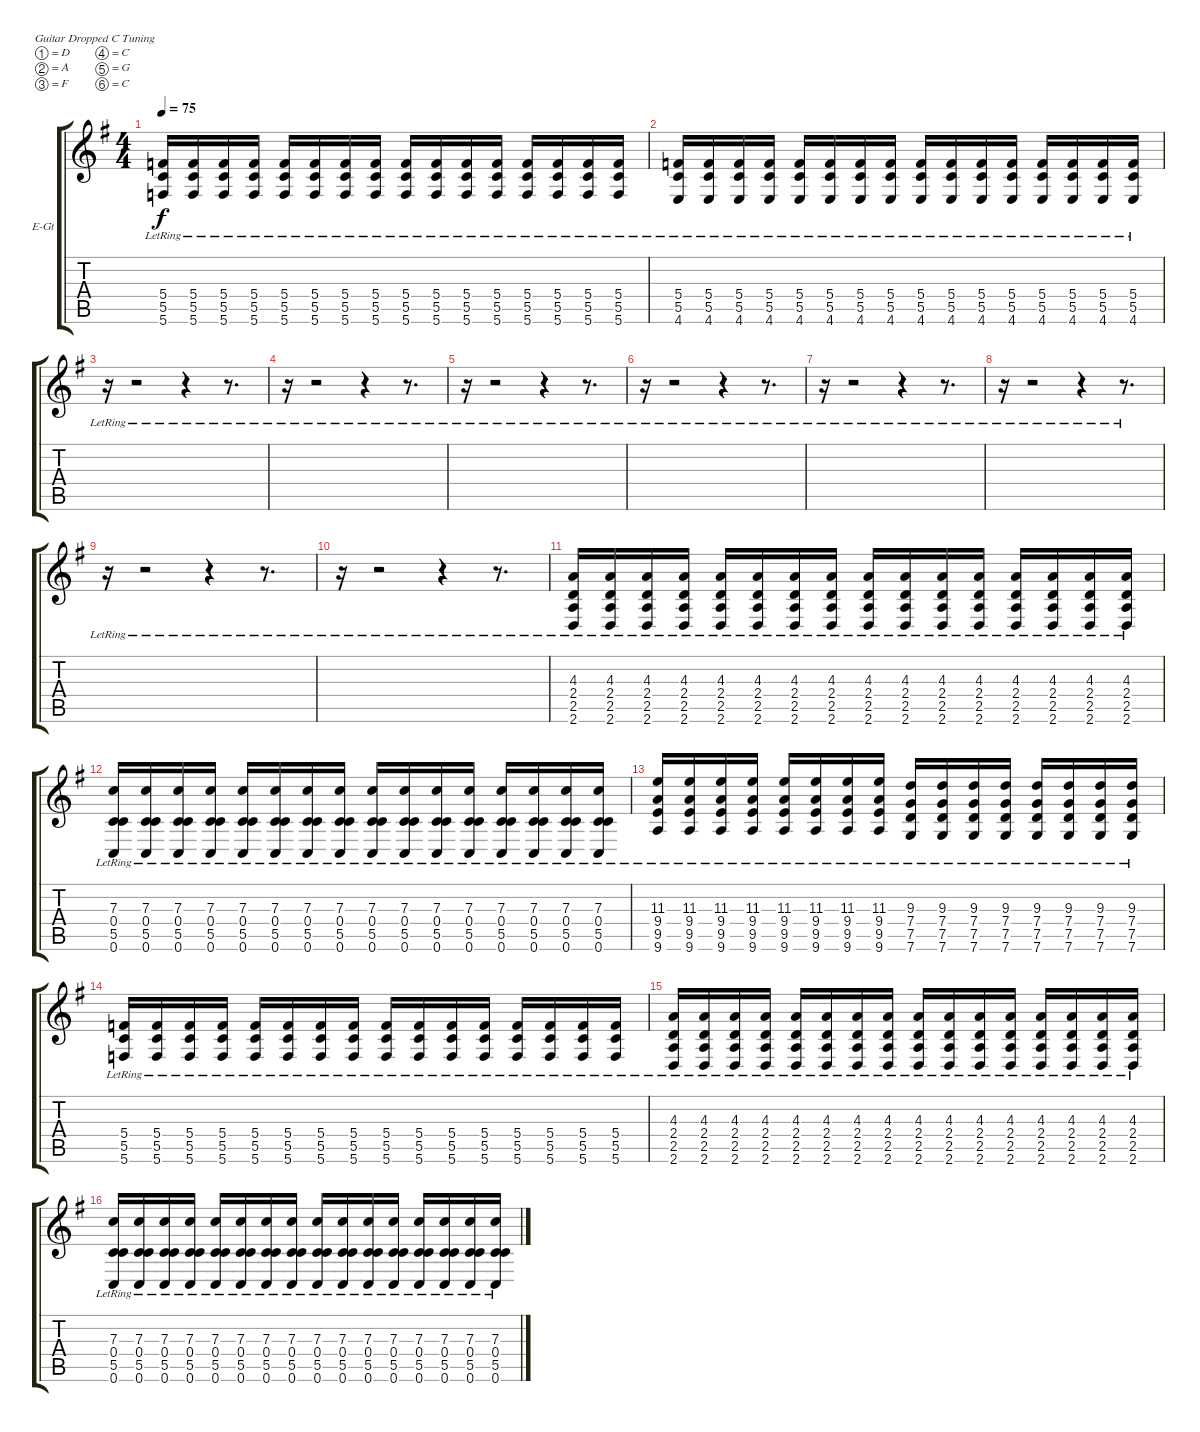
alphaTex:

\bracketExtendMode groupsimilarinstruments
\firstSystemTrackNameOrientation horizontal
\otherSystemsTrackNameOrientation horizontal
\track ("Steel Guitar" "E-Gt") {instrument electricguitarclean}
\staff {score tabs}
\tuning (D4 A3 F3 C3 G2 C2)
\ts (4 4)
\tempo 75
\clef g2
\ks eminor
(5.4{lr} 5.5{lr} 5.6{lr}).16{dy f} (5.4{lr} 5.5{lr} 5.6{lr}).16 (5.4{lr} 5.5{lr} 5.6{lr}).16 (5.4{lr} 5.5{lr} 5.6{lr}).16 (5.4{lr} 5.5{lr} 5.6{lr}).16 (5.4{lr} 5.5{lr} 5.6{lr}).16 (5.4{lr} 5.5{lr} 5.6{lr}).16 (5.4{lr} 5.5{lr} 5.6{lr}).16 (5.4{lr} 5.5{lr} 5.6{lr}).16 (5.4{lr} 5.5{lr} 5.6{lr}).16 (5.4{lr} 5.5{lr} 5.6{lr}).16 (5.4{lr} 5.5{lr} 5.6{lr}).16 (5.4{lr} 5.5{lr} 5.6{lr}).16 (5.4{lr} 5.5{lr} 5.6{lr}).16 (5.4{lr} 5.5{lr} 5.6{lr}).16 (5.4{lr} 5.5{lr} 5.6{lr}).16 |
(5.4{lr} 5.5{lr} 4.6{lr}).16 (5.4{lr} 5.5{lr} 4.6{lr}).16 (5.4{lr} 5.5{lr} 4.6{lr}).16 (5.4{lr} 5.5{lr} 4.6{lr}).16 (5.4{lr} 5.5{lr} 4.6{lr}).16 (5.4{lr} 5.5{lr} 4.6{lr}).16 (5.4{lr} 5.5{lr} 4.6{lr}).16 (5.4{lr} 5.5{lr} 4.6{lr}).16 (5.4{lr} 5.5{lr} 4.6{lr}).16 (5.4{lr} 5.5{lr} 4.6{lr}).16 (5.4{lr} 5.5{lr} 4.6{lr}).16 (5.4{lr} 5.5{lr} 4.6{lr}).16 (5.4{lr} 5.5{lr} 4.6{lr}).16 (5.4{lr} 5.5{lr} 4.6{lr}).16 (5.4{lr} 5.5{lr} 4.6{lr}).16 (5.4{lr} 5.5{lr} 4.6{lr}).16 |
r.16 r.2 r.4 r.8{d} |
r.16 r.2 r.4 r.8{d} |
r.16 r.2 r.4 r.8{d} |
r.16 r.2 r.4 r.8{d} |
r.16 r.2 r.4 r.8{d} |
r.16 r.2 r.4 r.8{d} |
r.16 r.2 r.4 r.8{d} |
r.16 r.2 r.4 r.8{d} |
(4.3{lr} 2.4{lr} 2.5{lr} 2.6{lr}).16 (4.3{lr} 2.4{lr} 2.5{lr} 2.6{lr}).16 (4.3{lr} 2.4{lr} 2.5{lr} 2.6{lr}).16 (4.3{lr} 2.4{lr} 2.5{lr} 2.6{lr}).16 (4.3{lr} 2.4{lr} 2.5{lr} 2.6{lr}).16 (4.3{lr} 2.4{lr} 2.5{lr} 2.6{lr}).16 (4.3{lr} 2.4{lr} 2.5{lr} 2.6{lr}).16 (4.3{lr} 2.4{lr} 2.5{lr} 2.6{lr}).16 (4.3{lr} 2.4{lr} 2.5{lr} 2.6{lr}).16 (4.3{lr} 2.4{lr} 2.5{lr} 2.6{lr}).16 (4.3{lr} 2.4{lr} 2.5{lr} 2.6{lr}).16 (4.3{lr} 2.4{lr} 2.5{lr} 2.6{lr}).16 (4.3{lr} 2.4{lr} 2.5{lr} 2.6{lr}).16 (4.3{lr} 2.4{lr} 2.5{lr} 2.6{lr}).16 (4.3{lr} 2.4{lr} 2.5{lr} 2.6{lr}).16 (4.3{lr} 2.4{lr} 2.5{lr} 2.6{lr}).16 |
(7.3{lr} 0.4{lr} 5.5{lr} 0.6{lr}).16 (7.3{lr} 0.4{lr} 5.5{lr} 0.6{lr}).16 (7.3{lr} 0.4{lr} 5.5{lr} 0.6{lr}).16 (7.3{lr} 0.4{lr} 5.5{lr} 0.6{lr}).16 (7.3{lr} 0.4{lr} 5.5{lr} 0.6{lr}).16 (7.3{lr} 0.4{lr} 5.5{lr} 0.6{lr}).16 (7.3{lr} 0.4{lr} 5.5{lr} 0.6{lr}).16 (7.3{lr} 0.4{lr} 5.5{lr} 0.6{lr}).16 (7.3{lr} 0.4{lr} 5.5{lr} 0.6{lr}).16 (7.3{lr} 0.4{lr} 5.5{lr} 0.6{lr}).16 (7.3{lr} 0.4{lr} 5.5{lr} 0.6{lr}).16 (7.3{lr} 0.4{lr} 5.5{lr} 0.6{lr}).16 (7.3{lr} 0.4{lr} 5.5{lr} 0.6{lr}).16 (7.3{lr} 0.4{lr} 5.5{lr} 0.6{lr}).16 (7.3{lr} 0.4{lr} 5.5{lr} 0.6{lr}).16 (7.3{lr} 0.4{lr} 5.5{lr} 0.6{lr}).16 |
(11.3{lr} 9.4{lr} 9.5{lr} 9.6{lr}).16 (11.3{lr} 9.4{lr} 9.5{lr} 9.6{lr}).16 (11.3{lr} 9.4{lr} 9.5{lr} 9.6{lr}).16 (11.3{lr} 9.4{lr} 9.5{lr} 9.6{lr}).16 (11.3{lr} 9.4{lr} 9.5{lr} 9.6{lr}).16 (11.3{lr} 9.4{lr} 9.5{lr} 9.6{lr}).16 (11.3{lr} 9.4{lr} 9.5{lr} 9.6{lr}).16 (11.3{lr} 9.4{lr} 9.5{lr} 9.6{lr}).16 (7.4{lr} 7.5{lr} 7.6{lr} 9.3).16 (7.4{lr} 7.5{lr} 7.6{lr} 9.3).16 (7.4{lr} 7.5{lr} 7.6{lr} 9.3).16 (7.4{lr} 7.5{lr} 7.6{lr} 9.3).16 (7.4{lr} 7.5{lr} 7.6{lr} 9.3).16 (7.4{lr} 7.5{lr} 7.6{lr} 9.3).16 (7.4{lr} 7.5{lr} 7.6{lr} 9.3).16 (7.4{lr} 7.5{lr} 7.6{lr} 9.3).16 |
(5.4{lr} 5.5{lr} 5.6{lr}).16 (5.4{lr} 5.5{lr} 5.6{lr}).16 (5.4{lr} 5.5{lr} 5.6{lr}).16 (5.4{lr} 5.5{lr} 5.6{lr}).16 (5.4{lr} 5.5{lr} 5.6{lr}).16 (5.4{lr} 5.5{lr} 5.6{lr}).16 (5.4{lr} 5.5{lr} 5.6{lr}).16 (5.4{lr} 5.5{lr} 5.6{lr}).16 (5.4{lr} 5.5{lr} 5.6{lr}).16 (5.4{lr} 5.5{lr} 5.6{lr}).16 (5.4{lr} 5.5{lr} 5.6{lr}).16 (5.4{lr} 5.5{lr} 5.6{lr}).16 (5.4{lr} 5.5{lr} 5.6{lr}).16 (5.4{lr} 5.5{lr} 5.6{lr}).16 (5.4{lr} 5.5{lr} 5.6{lr}).16 (5.4{lr} 5.5{lr} 5.6{lr}).16 |
(4.3{lr} 2.4{lr} 2.5{lr} 2.6{lr}).16 (4.3{lr} 2.4{lr} 2.5{lr} 2.6{lr}).16 (4.3{lr} 2.4{lr} 2.5{lr} 2.6{lr}).16 (4.3{lr} 2.4{lr} 2.5{lr} 2.6{lr}).16 (4.3{lr} 2.4{lr} 2.5{lr} 2.6{lr}).16 (4.3{lr} 2.4{lr} 2.5{lr} 2.6{lr}).16 (4.3{lr} 2.4{lr} 2.5{lr} 2.6{lr}).16 (4.3{lr} 2.4{lr} 2.5{lr} 2.6{lr}).16 (4.3{lr} 2.4{lr} 2.5{lr} 2.6{lr}).16 (4.3{lr} 2.4{lr} 2.5{lr} 2.6{lr}).16 (4.3{lr} 2.4{lr} 2.5{lr} 2.6{lr}).16 (4.3{lr} 2.4{lr} 2.5{lr} 2.6{lr}).16 (4.3{lr} 2.4{lr} 2.5{lr} 2.6{lr}).16 (4.3{lr} 2.4{lr} 2.5{lr} 2.6{lr}).16 (4.3{lr} 2.4{lr} 2.5{lr} 2.6{lr}).16 (4.3{lr} 2.4{lr} 2.5{lr} 2.6{lr}).16 |
(7.3{lr} 0.4{lr} 5.5{lr} 0.6{lr}).16 (7.3{lr} 0.4{lr} 5.5{lr} 0.6{lr}).16 (7.3{lr} 0.4{lr} 5.5{lr} 0.6{lr}).16 (7.3{lr} 0.4{lr} 5.5{lr} 0.6{lr}).16 (7.3{lr} 0.4{lr} 5.5{lr} 0.6{lr}).16 (7.3{lr} 0.4{lr} 5.5{lr} 0.6{lr}).16 (7.3{lr} 0.4{lr} 5.5{lr} 0.6{lr}).16 (7.3{lr} 0.4{lr} 5.5{lr} 0.6{lr}).16 (7.3{lr} 0.4{lr} 5.5{lr} 0.6{lr}).16 (7.3{lr} 0.4{lr} 5.5{lr} 0.6{lr}).16 (7.3{lr} 0.4{lr} 5.5{lr} 0.6{lr}).16 (7.3{lr} 0.4{lr} 5.5{lr} 0.6{lr}).16 (7.3{lr} 0.4{lr} 5.5{lr} 0.6{lr}).16 (7.3{lr} 0.4{lr} 5.5{lr} 0.6{lr}).16 (7.3{lr} 0.4{lr} 5.5{lr} 0.6{lr}).16 (7.3{lr} 0.4{lr} 5.5{lr} 0.6{lr}).16
